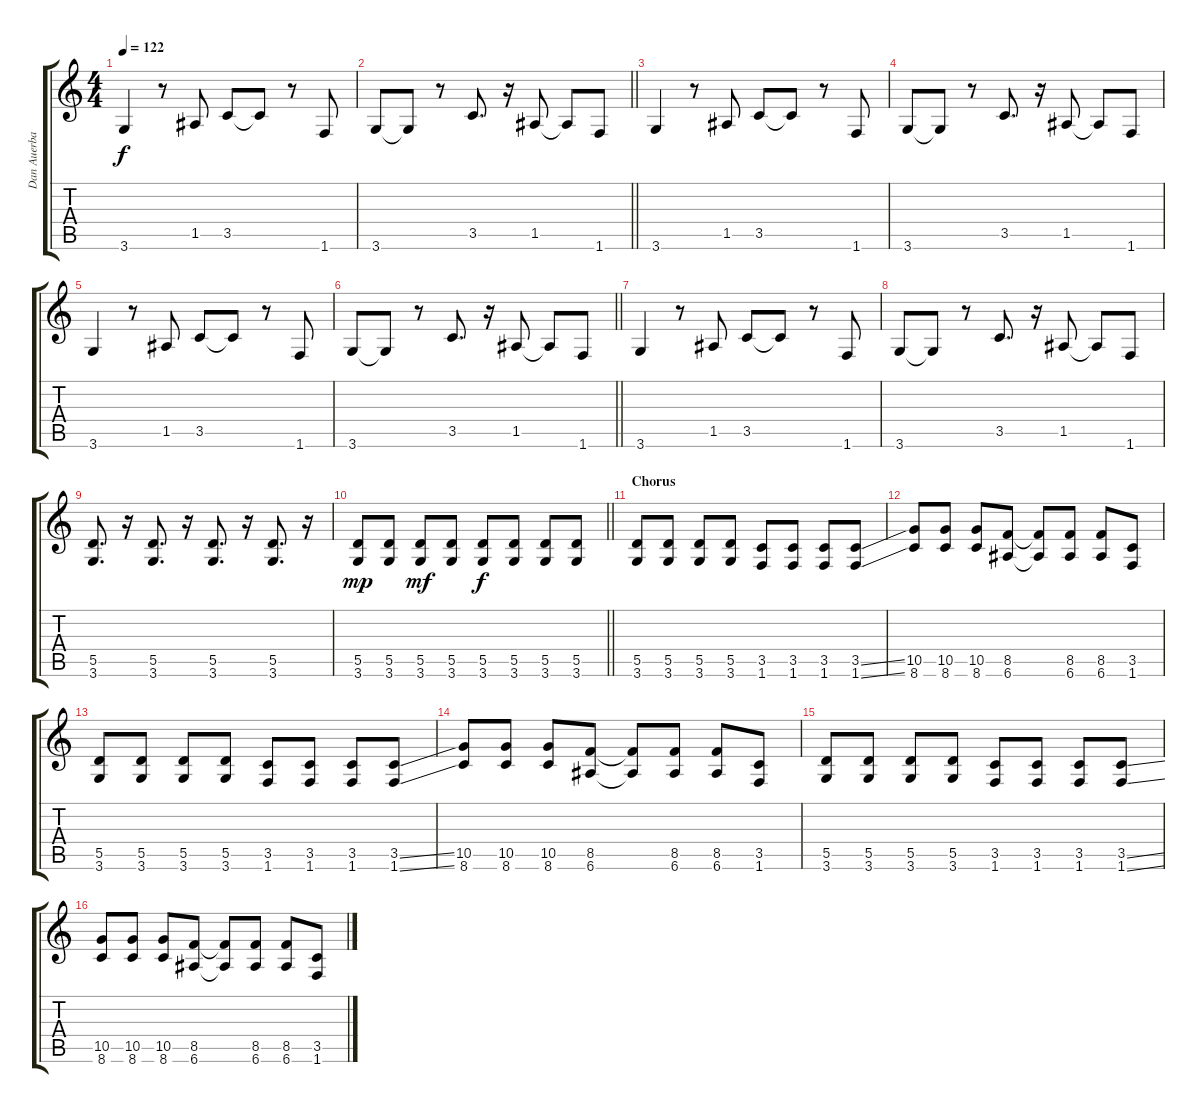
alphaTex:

\track ("Dan Auerbach" "Dan Auerba") {instrument distortionguitar}
\staff {score tabs}
\tuning (E4 B3 G3 D3 A2 E2) {hide}
\ts (4 4)
\tempo 122
\clef g2
\ks c
3.6.4{dy f} r.8 1.5.8 3.5.8 3.5{t}.8 r.8 1.6.8 |
\barLineRight lightlight
3.6.8 3.6{t}.8 r.8 3.5.8{d} r.16 1.5.8 1.5{t}.8 1.6.8 |
3.6.4 r.8 1.5.8 3.5.8 3.5{t}.8 r.8 1.6.8 |
3.6.8 3.6{t}.8 r.8 3.5.8{d} r.16 1.5.8 1.5{t}.8 1.6.8 |
3.6.4 r.8 1.5.8 3.5.8 3.5{t}.8 r.8 1.6.8 |
\barLineRight lightlight
3.6.8 3.6{t}.8 r.8 3.5.8{d} r.16 1.5.8 1.5{t}.8 1.6.8 |
3.6.4 r.8 1.5.8 3.5.8 3.5{t}.8 r.8 1.6.8 |
3.6.8 3.6{t}.8 r.8 3.5.8{d} r.16 1.5.8 1.5{t}.8 1.6.8 |
(5.5 3.6).8{d} r.16 (5.5 3.6).8{d} r.16 (5.5 3.6).8{d} r.16 (5.5 3.6).8{d} r.16 |
\barLineRight lightlight
(5.5 3.6).8{dy mp} (5.5 3.6).8 (5.5 3.6).8{dy mf} (5.5 3.6).8 (5.5 3.6).8{dy f} (5.5 3.6).8 (5.5 3.6).8 (5.5 3.6).8 |
\section ("" "Chorus")
(5.5 3.6).8 (5.5 3.6).8 (5.5 3.6).8 (5.5 3.6).8 (3.5 1.6).8 (3.5 1.6).8 (3.5 1.6).8 (3.5{ss} 1.6{ss}).8 |
(10.5 8.6).8 (10.5 8.6).8 (10.5 8.6).8 (8.5 6.6).8 (8.5{t} 6.6{t}).8 (8.5 6.6).8 (8.5 6.6).8 (3.5 1.6).8 |
(5.5 3.6).8 (5.5 3.6).8 (5.5 3.6).8 (5.5 3.6).8 (3.5 1.6).8 (3.5 1.6).8 (3.5 1.6).8 (3.5{ss} 1.6{ss}).8 |
(10.5 8.6).8 (10.5 8.6).8 (10.5 8.6).8 (8.5 6.6).8 (8.5{t} 6.6{t}).8 (8.5 6.6).8 (8.5 6.6).8 (3.5 1.6).8 |
(5.5 3.6).8 (5.5 3.6).8 (5.5 3.6).8 (5.5 3.6).8 (3.5 1.6).8 (3.5 1.6).8 (3.5 1.6).8 (3.5{ss} 1.6{ss}).8 |
(10.5 8.6).8 (10.5 8.6).8 (10.5 8.6).8 (8.5 6.6).8 (8.5{t} 6.6{t}).8 (8.5 6.6).8 (8.5 6.6).8 (3.5 1.6).8
